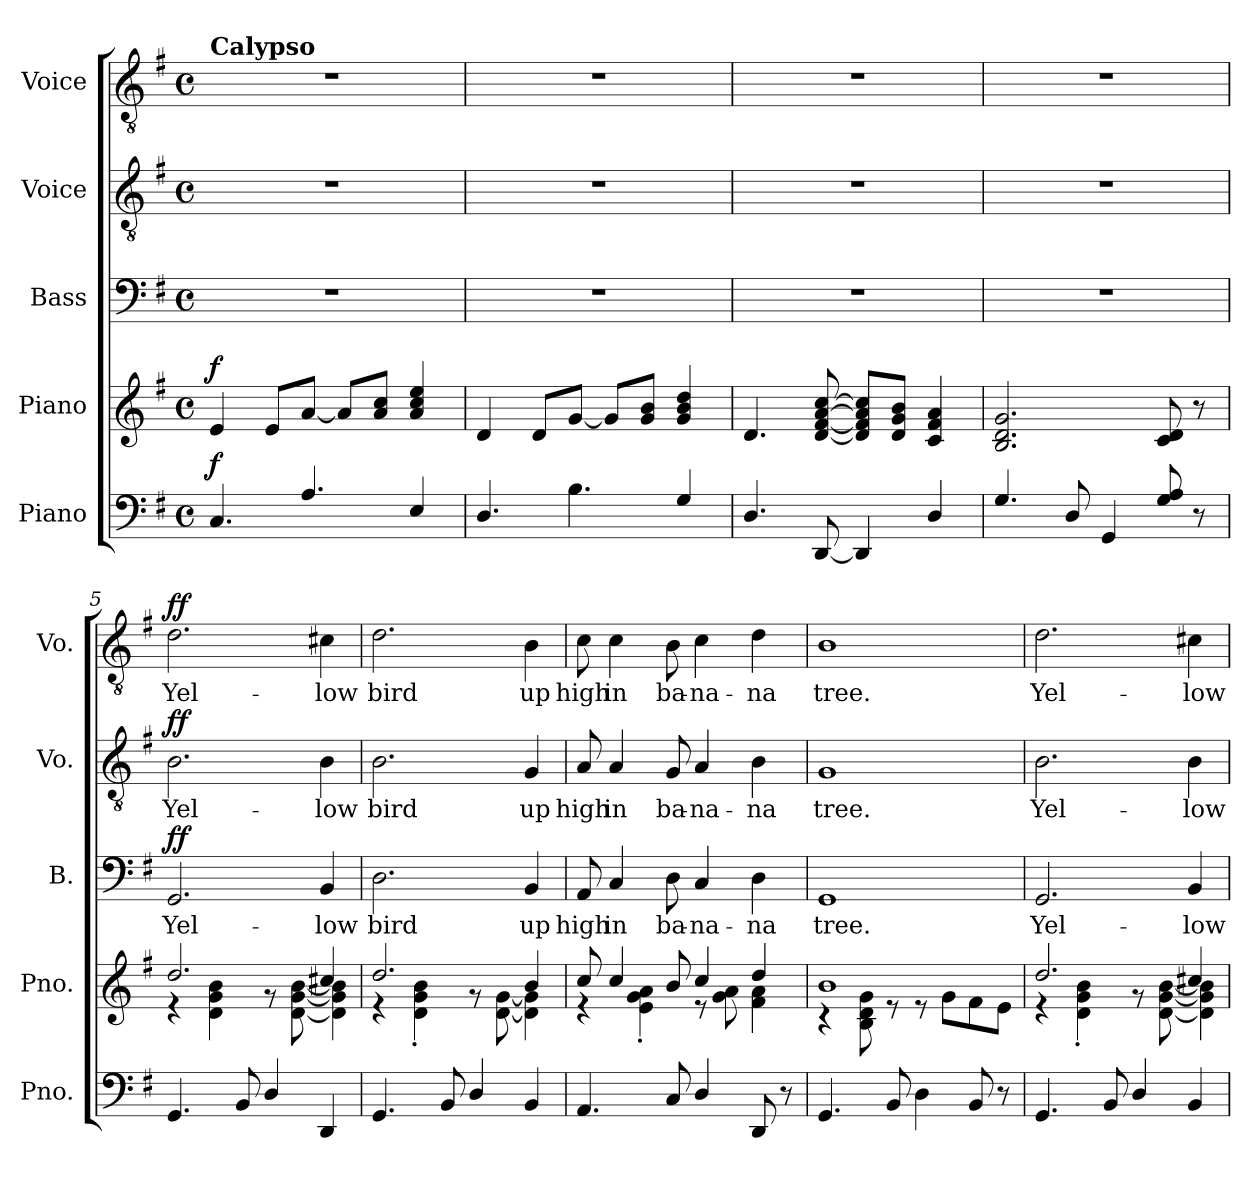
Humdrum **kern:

**kern	**dynam	**kern	**dynam	**kern	**text	**dynam	**kern	**text	**dynam	**kern	**text	**dynam
*part5	*part5	*part4	*part4	*part3	*part3	*part3	*part2	*part2	*part2	*part1	*part1	*part1
*staff5	*staff5	*staff4	*staff4	*staff3	*staff3	*staff3	*staff2	*staff2	*staff2	*staff1	*staff1	*staff1
*I"Piano	*	*I"Piano	*	*I"Bass	*	*	*I"Voice	*	*	*I"Voice	*	*
*I'Pno.	*	*I'Pno.	*	*I'B.	*	*	*I'Vo.	*	*	*I'Vo.	*	*
*clefF4	*	*clefG2	*	*clefF4	*	*	*clefGv2	*	*	*clefGv2	*	*
*k[f#]	*	*k[f#]	*	*k[f#]	*	*	*k[f#]	*	*	*k[f#]	*	*
*M4/4	*	*M4/4	*	*M4/4	*	*	*M4/4	*	*	*M4/4	*	*
*met(c)	*	*met(c)	*	*met(c)	*	*	*met(c)	*	*	*met(c)	*	*
*MM120	*	*MM120	*	*MM120	*	*	*MM120	*	*	*MM120	*	*
=1	=1	=1	=1	=1	=1	=1	=1	=1	=1	=1	=1	=1
!	!	!	!	!	!	!	!	!	!	!LO:TX:a:B:t=Calypso	!	!
!	!LO:DY:a	!	!LO:DY:a	!	!	!	!	!	!	!	!	!
4.C/	f	4e/	f	1r	.	.	1r	.	.	1r	.	.
.	.	8e/L	.	.	.	.	.	.	.	.	.	.
4.A/	.	[<8a/J	.	.	.	.	.	.	.	.	.	.
.	.	8a/L]	.	.	.	.	.	.	.	.	.	.
.	.	8a/ 8cc/J	.	.	.	.	.	.	.	.	.	.
4E/	.	4a/ 4cc/ 4ee/	.	.	.	.	.	.	.	.	.	.
=2	=2	=2	=2	=2	=2	=2	=2	=2	=2	=2	=2	=2
4.D/	.	4d/	.	1r	.	.	1r	.	.	1r	.	.
.	.	8d/L	.	.	.	.	.	.	.	.	.	.
4.B\	.	[<8g/J	.	.	.	.	.	.	.	.	.	.
.	.	8g/L]	.	.	.	.	.	.	.	.	.	.
.	.	8g/ 8b/J	.	.	.	.	.	.	.	.	.	.
4G/	.	4g/ 4b/ 4dd/	.	.	.	.	.	.	.	.	.	.
=3	=3	=3	=3	=3	=3	=3	=3	=3	=3	=3	=3	=3
4.D/	.	4.d/	.	1r	.	.	1r	.	.	1r	.	.
[<8DD/	.	[8d/ [8f#/ [8a/ [8cc/	.	.	.	.	.	.	.	.	.	.
4DD/]	.	8d/] 8f#/] 8a/] 8cc/]L	.	.	.	.	.	.	.	.	.	.
.	.	8d/ 8g/ 8b/J	.	.	.	.	.	.	.	.	.	.
4D/	.	4c/ 4f#/ 4a/	.	.	.	.	.	.	.	.	.	.
=4	=4	=4	=4	=4	=4	=4	=4	=4	=4	=4	=4	=4
4.G/	.	2.B/ 2.d/ 2.g/	.	1r	.	.	1r	.	.	1r	.	.
8D/	.	.	.	.	.	.	.	.	.	.	.	.
4GG/	.	.	.	.	.	.	.	.	.	.	.	.
8G/ 8A/	.	8c/ 8d/	.	.	.	.	.	.	.	.	.	.
8r	.	8r	.	.	.	.	.	.	.	.	.	.
=5	=5	=5	=5	=5	=5	=5	=5	=5	=5	=5	=5	=5
*	*	*^	*	*	*	*	*	*	*	*	*	*
!	!	!	!	!	!	!LO:LY:b	!LO:DY:b	!	!LO:LY:b	!LO:DY:b	!	!LO:LY:b	!LO:DY:b
4.GG/	.	2.dd/	4r	.	2.GG/	Yel-	ff	2.B\	Yel-	ff	2.d\	Yel-	ff
.	.	.	4d\ 4g\ 4b\	.	.	.	.	.	.	.	.	.	.
8BB/	.	.	.	.	.	.	.	.	.	.	.	.	.
4D/	.	.	8r	.	.	.	.	.	.	.	.	.	.
.	.	.	[8d\ [8g\ [8b\	.	.	.	.	.	.	.	.	.	.
!	!	!	!	!	!	!LO:LY:b	!	!	!LO:LY:b	!	!	!LO:LY:b	!
4DD/	.	4cc#X/	4d\] 4g\] 4b\]	.	4BB/	-low	.	4B\	-low	.	4c#X\	-low	.
=6	=6	=6	=6	=6	=6	=6	=6	=6	=6	=6	=6	=6	=6
!	!	!	!	!	!	!LO:LY:b	!	!	!LO:LY:b	!	!	!LO:LY:b	!
4.GG/	.	2.dd/	4r	.	2.D\	bird	.	2.B\	bird	.	2.d\	bird	.
.	.	.	4d\' 4g\' 4b\'	.	.	.	.	.	.	.	.	.	.
8BB/	.	.	.	.	.	.	.	.	.	.	.	.	.
4D/	.	.	8r	.	.	.	.	.	.	.	.	.	.
.	.	.	[8d\ [8g\	.	.	.	.	.	.	.	.	.	.
!	!	!	!	!	!	!LO:LY:b	!	!	!LO:LY:b	!	!	!LO:LY:b	!
4BB/	.	4b/	4d\] 4g\]	.	4BB/	up	.	4G/	up	.	4B\	up	.
!!LO:LB:g=z
=7	=7	=7	=7	=7	=7	=7	=7	=7	=7	=7	=7	=7	=7
!	!	!	!	!	!	!LO:LY:b	!	!	!LO:LY:b	!	!	!LO:LY:b	!
4.AA/	.	8cc/	4r	.	8AA/	high	.	8A/	high	.	8c\	high	.
!	!	!	!	!	!	!LO:LY:b	!	!	!LO:LY:b	!	!	!LO:LY:b	!
.	.	4cc/	.	.	4C/	in	.	4A/	in	.	4c\	in	.
.	.	.	4e\' 4g\' 4a\'	.	.	.	.	.	.	.	.	.	.
!	!	!	!	!	!	!LO:LY:b	!	!	!LO:LY:b	!	!	!LO:LY:b	!
8C/	.	8b/	.	.	8D\	ba-	.	8G/	ba-	.	8B\	ba-	.
!	!	!	!	!	!	!LO:LY:b	!	!	!LO:LY:b	!	!	!LO:LY:b	!
4D/	.	4cc/	8r	.	4C/	-na-	.	4A/	-na-	.	4c\	-na-	.
.	.	.	8g\ 8a\	.	.	.	.	.	.	.	.	.	.
!	!	!	!	!	!	!LO:LY:b	!	!	!LO:LY:b	!	!	!LO:LY:b	!
8DD/	.	4dd/	4f#\ 4a\	.	4D\	-na	.	4B\	-na	.	4d\	-na	.
8r	.	.	.	.	.	.	.	.	.	.	.	.	.
=8	=8	=8	=8	=8	=8	=8	=8	=8	=8	=8	=8	=8	=8
!	!	!	!	!	!	!LO:LY:b	!	!	!LO:LY:b	!	!	!LO:LY:b	!
4.GG/	.	1b	4r	.	1GG	tree.	.	1G	tree.	.	1B	tree.	.
.	.	.	8B\ 8d\ 8g\	.	.	.	.	.	.	.	.	.	.
8BB/	.	.	8r	.	.	.	.	.	.	.	.	.	.
4D\	.	.	8r	.	.	.	.	.	.	.	.	.	.
.	.	.	8g\L	.	.	.	.	.	.	.	.	.	.
8BB/	.	.	8f#\	.	.	.	.	.	.	.	.	.	.
8r	.	.	8e\J	.	.	.	.	.	.	.	.	.	.
=9	=9	=9	=9	=9	=9	=9	=9	=9	=9	=9	=9	=9	=9
!	!	!	!	!	!	!LO:LY:b	!	!	!LO:LY:b	!	!	!LO:LY:b	!
4.GG/	.	2.dd/	4r	.	2.GG/	Yel-	.	2.B\	Yel-	.	2.d\	Yel-	.
.	.	.	4d\' 4g\' 4b\'	.	.	.	.	.	.	.	.	.	.
8BB/	.	.	.	.	.	.	.	.	.	.	.	.	.
4D/	.	.	8r	.	.	.	.	.	.	.	.	.	.
.	.	.	[8d\ [8g\ [8b\	.	.	.	.	.	.	.	.	.	.
!	!	!	!	!	!	!LO:LY:b	!	!	!LO:LY:b	!	!	!LO:LY:b	!
4BB/	.	4cc#X/	4d\] 4g\] 4b\]	.	4BB/	-low	.	4B\	-low	.	4c#X\	-low	.
*	*	*v	*v	*	*	*	*	*	*	*	*	*	*
=	=	=	=	=	=	=	=	=	=	=	=	=
*-	*-	*-	*-	*-	*-	*-	*-	*-	*-	*-	*-	*-
